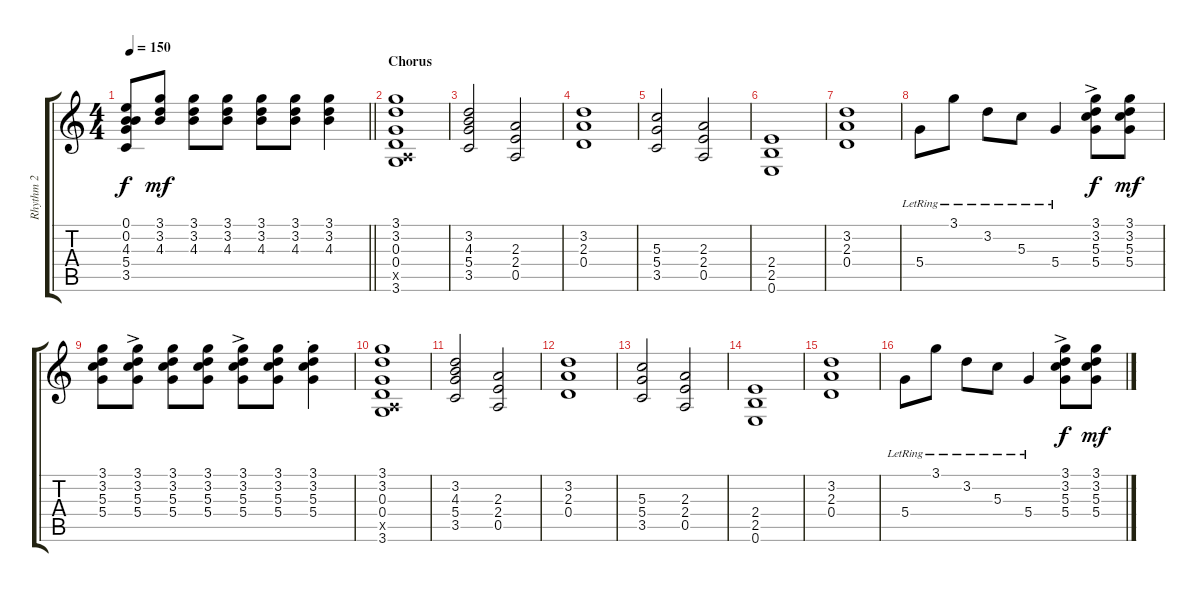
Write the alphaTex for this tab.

\track ("Rhythm 2" "Rhythm 2") {instrument distortionguitar}
\staff {score tabs}
\tuning (E4 B3 G3 D3 A2 E2) {hide}
\ts (4 4)
\tempo 150
\clef g2
\barLineRight lightlight
\ks c
(0.1{t} 0.2{t} 4.3{t} 5.4{t} 3.5{t}).8{dy f} (3.1 3.2 4.3).8{dy mf} (3.1 3.2 4.3).8 (3.1 3.2 4.3).8 (3.1 3.2 4.3).8 (3.1 3.2 4.3).8 (3.1 3.2 4.3).4 |
\section ("" "Chorus")
(3.1 3.2 0.3 0.4 0.5{x} 3.6).1 |
(3.2 4.3 5.4 3.5).2 (2.3 2.4 0.5).2 |
(3.2 2.3 0.4).1 |
(5.3 5.4 3.5).2 (2.3 2.4 0.5).2 |
(2.4 2.5 0.6).1 |
(3.2 2.3 0.4).1 |
5.4{lr}.8 3.1{lr}.8 3.2{lr}.8 5.3{lr}.8 5.4{lr}.4 (3.1{ac} 3.2{ac} 5.3{ac} 5.4{ac}).8{dy f} (3.1 3.2 5.3 5.4).8{dy mf} |
(3.1 3.2 5.3 5.4).8 (3.1{ac} 3.2{ac} 5.3 5.4{ac}).8 (3.1 3.2 5.3 5.4).8 (3.1 3.2 5.3 5.4).8 (3.1{ac} 3.2{ac} 5.3{ac} 5.4).8 (3.1 3.2 5.3 5.4).8 (3.1 3.2 5.3{st} 5.4).4 |
(3.1 3.2 0.3 0.4 0.5{x} 3.6).1 |
(3.2 4.3 5.4 3.5).2 (2.3 2.4 0.5).2 |
(3.2 2.3 0.4).1 |
(5.3 5.4 3.5).2 (2.3 2.4 0.5).2 |
(2.4 2.5 0.6).1 |
(3.2 2.3 0.4).1 |
5.4{lr}.8 3.1{lr}.8 3.2{lr}.8 5.3{lr}.8 5.4{lr}.4 (3.1{ac} 3.2{ac} 5.3{ac} 5.4{ac}).8{dy f} (3.1 3.2 5.3 5.4).8{dy mf}
